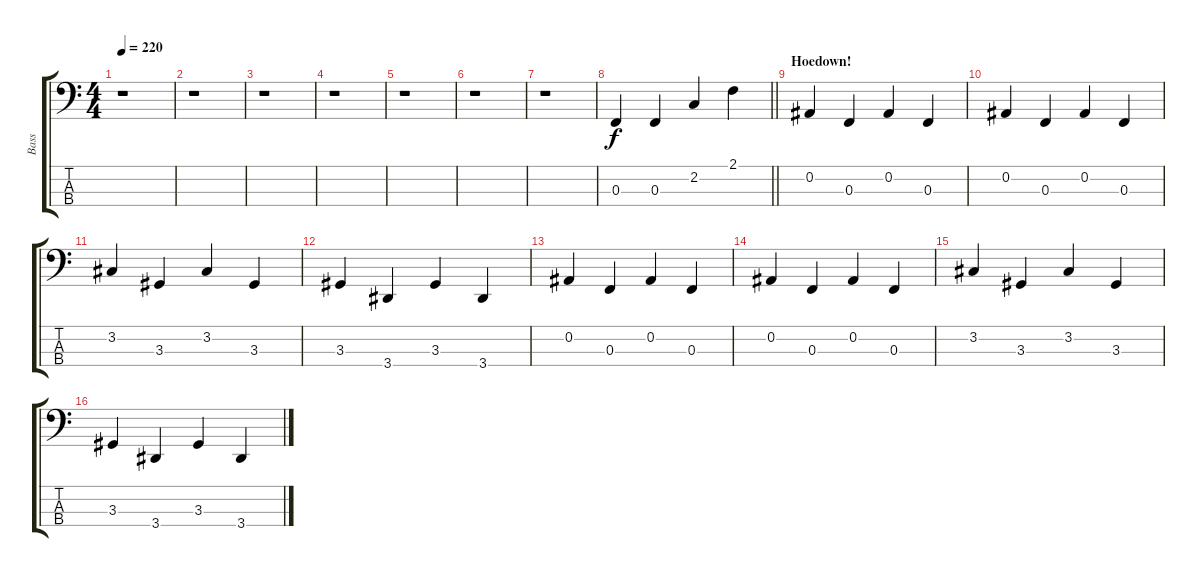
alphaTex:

\track ("Bass" "Bass") {instrument electricbassfinger}
\staff {score tabs}
\tuning (Eb2 Bb1 F1 C1) {hide}
\ts (4 4)
\tempo 220
\clef f4
\ks c
r.1{dy f} |
r.1 |
r.1 |
r.1 |
r.1 |
r.1 |
r.1 |
\barLineRight lightlight
0.3.4 0.3.4 2.2.4 2.1.4 |
\section ("" "Hoedown!")
0.2.4 0.3.4 0.2.4 0.3.4 |
0.2.4 0.3.4 0.2.4 0.3.4 |
3.2.4 3.3.4 3.2.4 3.3.4 |
3.3.4 3.4.4 3.3.4 3.4.4 |
0.2.4 0.3.4 0.2.4 0.3.4 |
0.2.4 0.3.4 0.2.4 0.3.4 |
3.2.4 3.3.4 3.2.4 3.3.4 |
3.3.4 3.4.4 3.3.4 3.4.4
